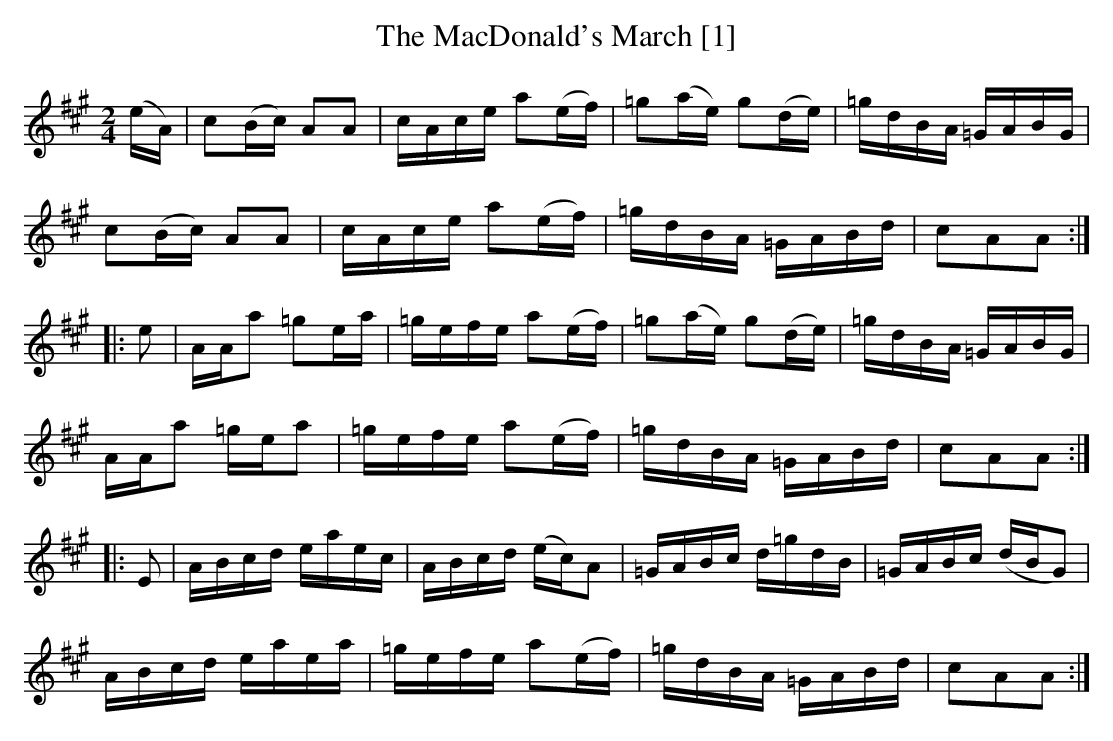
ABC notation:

X:1
T:MacDonald's March [1], The
M:2/4
L:1/8
K:A
(e/A/)|c(B/c/) AA|c/A/c/e/ a(e/f/)|=g(a/e/) g(d/e/)|=g/d/B/A/ =G/A/B/G/|
c(B/c/) AA|c/A/c/e/ a(e/f/)|=g/d/B/A/ =G/A/B/d/|cAA:|
|:e|A/A/a =ge/a/|=g/e/f/e/ a(e/f/)|=g(a/e/) g(d/e/)|=g/d/B/A/ =G/A/B/G/|
A/A/a =g/e/a|=g/e/f/e/ a(e/f/)|=g/d/B/A/ =G/A/B/d/|cAA:|
|:E|A/B/c/d/ e/a/e/c/|A/B/c/d/ (e/c/)A|=G/A/B/c/ d/=g/d/B/|=G/A/B/c/ (d/B/G)|
A/B/c/d/ e/a/e/a/|=g/e/f/e/ a(e/f/)|=g/d/B/A/ =G/A/B/d/|cAA:|
